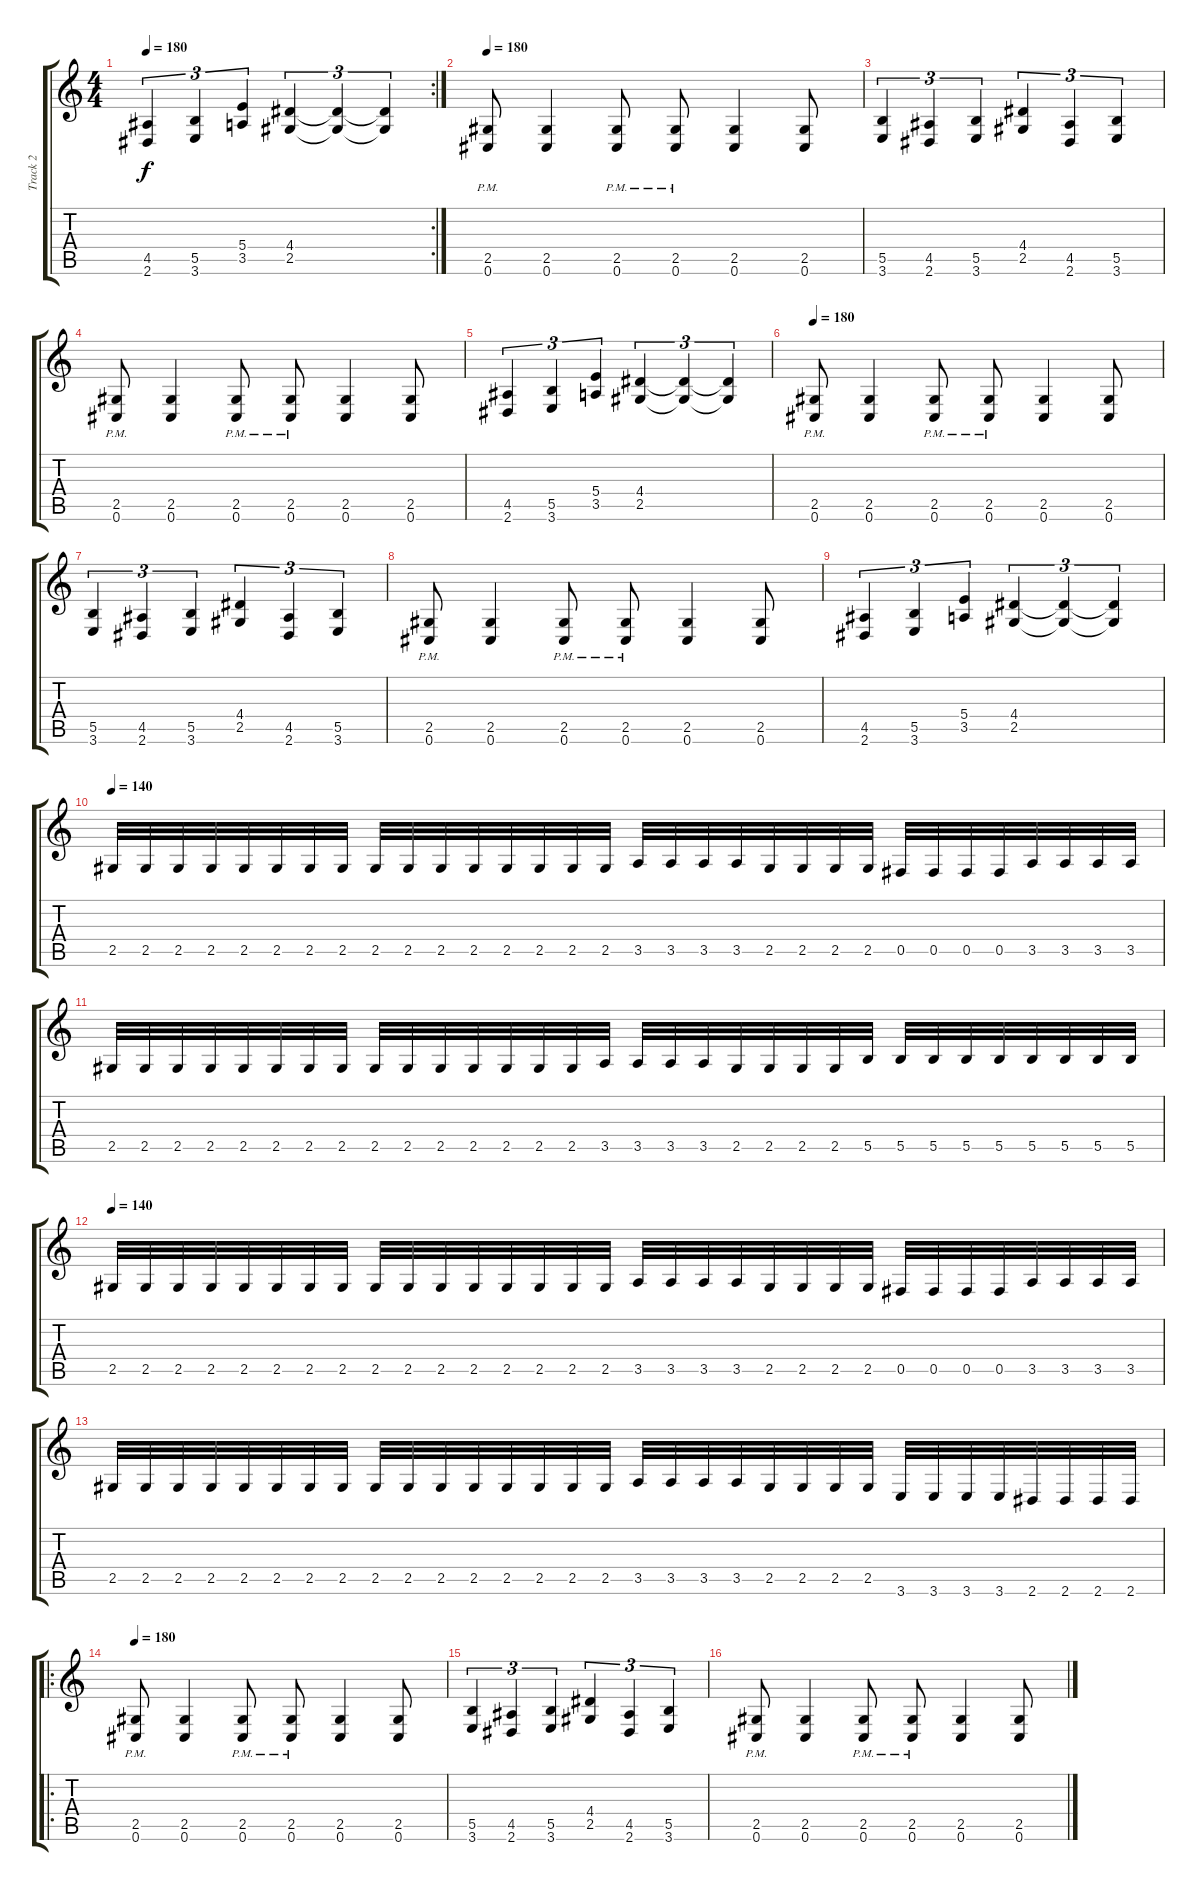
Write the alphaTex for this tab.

\track ("Track 2" "Track 2") {instrument distortionguitar}
\staff {score tabs}
\tuning (Db4 Ab3 E3 B2 Gb2 Db2) {hide}
\rc 2
\ts (4 4)
\tempo 180
\clef g2
\ks c
(4.5 2.6).4{tu (3 2) dy f} (5.5 3.6).4{tu (3 2)} (5.4 3.5).4{tu (3 2)} (4.4 2.5).4{tu (3 2)} (4.4{t} 2.5{t}).4{tu (3 2)} (4.4{t} 2.5{t}).4{tu (3 2)} |
\tempo 180
(2.5{pm} 0.6{pm}).8 (2.5 0.6).4 (2.5{pm} 0.6{pm}).8 (2.5{pm} 0.6{pm}).8 (2.5 0.6).4 (2.5 0.6).8 |
(5.5 3.6).4{tu (3 2)} (4.5 2.6).4{tu (3 2)} (5.5 3.6).4{tu (3 2)} (4.4 2.5).4{tu (3 2)} (4.5 2.6).4{tu (3 2)} (5.5 3.6).4{tu (3 2)} |
(2.5{pm} 0.6{pm}).8 (2.5 0.6).4 (2.5{pm} 0.6{pm}).8 (2.5{pm} 0.6{pm}).8 (2.5 0.6).4 (2.5 0.6).8 |
(4.5 2.6).4{tu (3 2)} (5.5 3.6).4{tu (3 2)} (5.4 3.5).4{tu (3 2)} (4.4 2.5).4{tu (3 2)} (4.4{t} 2.5{t}).4{tu (3 2)} (4.4{t} 2.5{t}).4{tu (3 2)} |
\tempo 180
(2.5{pm} 0.6{pm}).8 (2.5 0.6).4 (2.5{pm} 0.6{pm}).8 (2.5{pm} 0.6{pm}).8 (2.5 0.6).4 (2.5 0.6).8 |
(5.5 3.6).4{tu (3 2)} (4.5 2.6).4{tu (3 2)} (5.5 3.6).4{tu (3 2)} (4.4 2.5).4{tu (3 2)} (4.5 2.6).4{tu (3 2)} (5.5 3.6).4{tu (3 2)} |
(2.5{pm} 0.6{pm}).8 (2.5 0.6).4 (2.5{pm} 0.6{pm}).8 (2.5{pm} 0.6{pm}).8 (2.5 0.6).4 (2.5 0.6).8 |
(4.5 2.6).4{tu (3 2)} (5.5 3.6).4{tu (3 2)} (5.4 3.5).4{tu (3 2)} (4.4 2.5).4{tu (3 2)} (4.4{t} 2.5{t}).4{tu (3 2)} (4.4{t} 2.5{t}).4{tu (3 2)} |
\tempo 140
2.5.32 2.5.32 2.5.32 2.5.32 2.5.32 2.5.32 2.5.32 2.5.32 2.5.32 2.5.32 2.5.32 2.5.32 2.5.32 2.5.32 2.5.32 2.5.32 3.5.32 3.5.32 3.5.32 3.5.32 2.5.32 2.5.32 2.5.32 2.5.32 0.5.32 0.5.32 0.5.32 0.5.32 3.5.32 3.5.32 3.5.32 3.5.32 |
2.5.32 2.5.32 2.5.32 2.5.32 2.5.32 2.5.32 2.5.32 2.5.32 2.5.32 2.5.32 2.5.32 2.5.32 2.5.32 2.5.32 2.5.32 3.5.32 3.5.32 3.5.32 3.5.32 2.5.32 2.5.32 2.5.32 2.5.32 5.5.32 5.5.32 5.5.32 5.5.32 5.5.32 5.5.32 5.5.32 5.5.32 5.5.32 |
\tempo 140
2.5.32 2.5.32 2.5.32 2.5.32 2.5.32 2.5.32 2.5.32 2.5.32 2.5.32 2.5.32 2.5.32 2.5.32 2.5.32 2.5.32 2.5.32 2.5.32 3.5.32 3.5.32 3.5.32 3.5.32 2.5.32 2.5.32 2.5.32 2.5.32 0.5.32 0.5.32 0.5.32 0.5.32 3.5.32 3.5.32 3.5.32 3.5.32 |
2.5.32 2.5.32 2.5.32 2.5.32 2.5.32 2.5.32 2.5.32 2.5.32 2.5.32 2.5.32 2.5.32 2.5.32 2.5.32 2.5.32 2.5.32 2.5.32 3.5.32 3.5.32 3.5.32 3.5.32 2.5.32 2.5.32 2.5.32 2.5.32 3.6.32 3.6.32 3.6.32 3.6.32 2.6.32 2.6.32 2.6.32 2.6.32 |
\ro
\tempo 180
(2.5{pm} 0.6{pm}).8 (2.5 0.6).4 (2.5{pm} 0.6{pm}).8 (2.5{pm} 0.6{pm}).8 (2.5 0.6).4 (2.5 0.6).8 |
(5.5 3.6).4{tu (3 2)} (4.5 2.6).4{tu (3 2)} (5.5 3.6).4{tu (3 2)} (4.4 2.5).4{tu (3 2)} (4.5 2.6).4{tu (3 2)} (5.5 3.6).4{tu (3 2)} |
(2.5{pm} 0.6{pm}).8 (2.5 0.6).4 (2.5{pm} 0.6{pm}).8 (2.5{pm} 0.6{pm}).8 (2.5 0.6).4 (2.5 0.6).8
